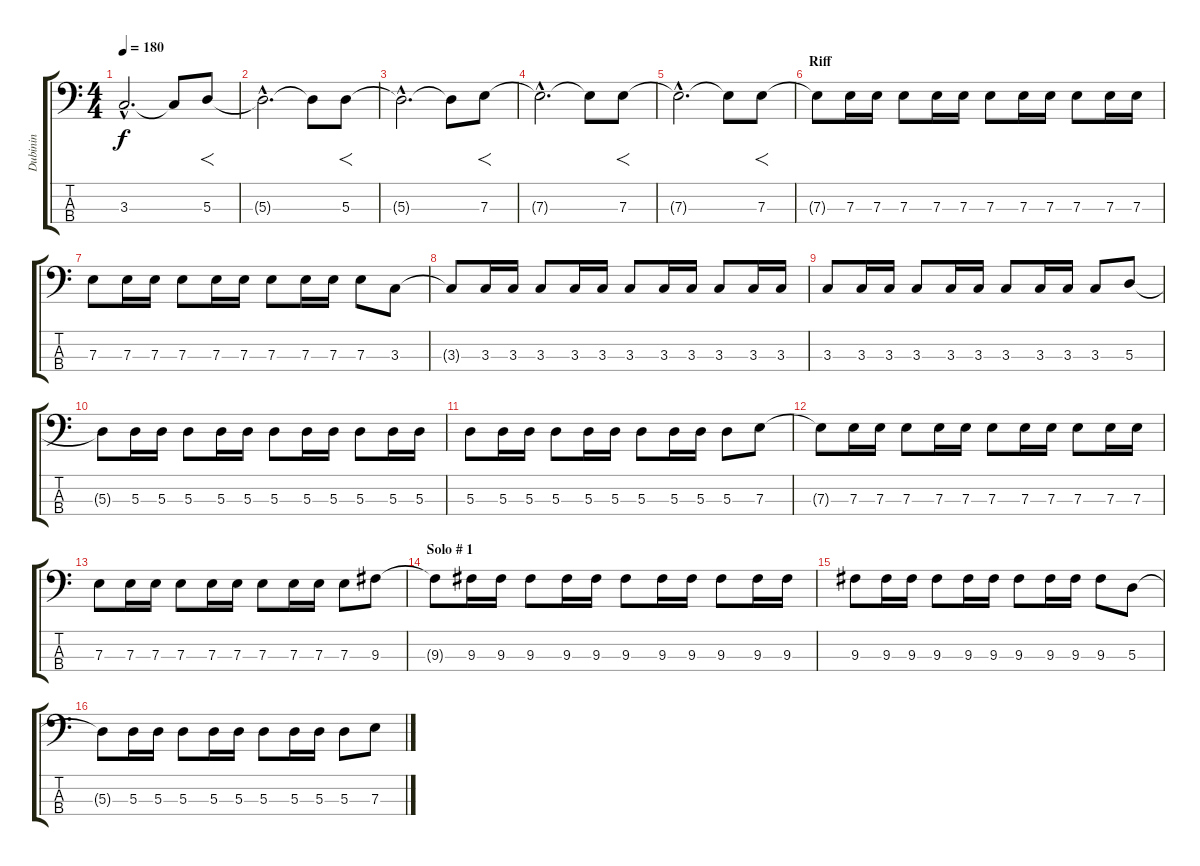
\track ("Dubinin" "Dubinin") {instrument electricbassfinger}
\staff {score tabs}
\tuning (G2 D2 A1 E1) {hide}
\ts (4 4)
\tempo 180
\clef f4
\ks c
3.3{hac t}.2{d dy f} 3.3{t}.8 5.3.8{f} |
5.3{hac t}.2{d} 5.3{t}.8 5.3.8{f} |
5.3{hac t}.2{d} 5.3{t}.8 7.3.8{f} |
7.3{hac t}.2{d} 7.3{t}.8 7.3.8{f} |
7.3{hac t}.2{d} 7.3{t}.8 7.3.8{f} |
\section ("" "Riff")
7.3{t}.8 7.3.16 7.3.16 7.3.8 7.3.16 7.3.16 7.3.8 7.3.16 7.3.16 7.3.8 7.3.16 7.3.16 |
7.3.8 7.3.16 7.3.16 7.3.8 7.3.16 7.3.16 7.3.8 7.3.16 7.3.16 7.3.8 3.3.8 |
3.3{t}.8 3.3.16 3.3.16 3.3.8 3.3.16 3.3.16 3.3.8 3.3.16 3.3.16 3.3.8 3.3.16 3.3.16 |
3.3.8 3.3.16 3.3.16 3.3.8 3.3.16 3.3.16 3.3.8 3.3.16 3.3.16 3.3.8 5.3.8 |
5.3{t}.8 5.3.16 5.3.16 5.3.8 5.3.16 5.3.16 5.3.8 5.3.16 5.3.16 5.3.8 5.3.16 5.3.16 |
5.3.8 5.3.16 5.3.16 5.3.8 5.3.16 5.3.16 5.3.8 5.3.16 5.3.16 5.3.8 7.3.8 |
7.3{t}.8 7.3.16 7.3.16 7.3.8 7.3.16 7.3.16 7.3.8 7.3.16 7.3.16 7.3.8 7.3.16 7.3.16 |
7.3.8 7.3.16 7.3.16 7.3.8 7.3.16 7.3.16 7.3.8 7.3.16 7.3.16 7.3.8 9.3.8 |
\section ("" "Solo # 1")
9.3{t}.8 9.3.16 9.3.16 9.3.8 9.3.16 9.3.16 9.3.8 9.3.16 9.3.16 9.3.8 9.3.16 9.3.16 |
9.3.8 9.3.16 9.3.16 9.3.8 9.3.16 9.3.16 9.3.8 9.3.16 9.3.16 9.3.8 5.3.8 |
5.3{t}.8 5.3.16 5.3.16 5.3.8 5.3.16 5.3.16 5.3.8 5.3.16 5.3.16 5.3.8 7.3.8
